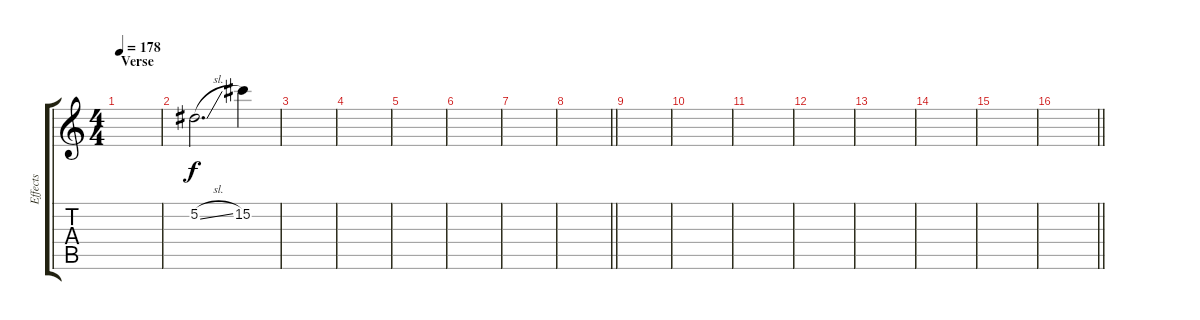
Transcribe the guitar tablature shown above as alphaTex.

\track ("Effects" "Effects") {instrument acousticguitarsteel}
\staff {score tabs}
\tuning (Eb4 Bb3 Gb3 Db3 Ab2 Db2) {hide}
\ts (4 4)
\section ("" "Verse")
\tempo 178
\clef g2
\ks c
|
5.2{sl}.2{d volume 7 instrument lead1square} 15.2.4 |
|
|
|
|
|
\barLineRight lightlight
|
|
|
|
|
|
|
|
\barLineRight lightlight
